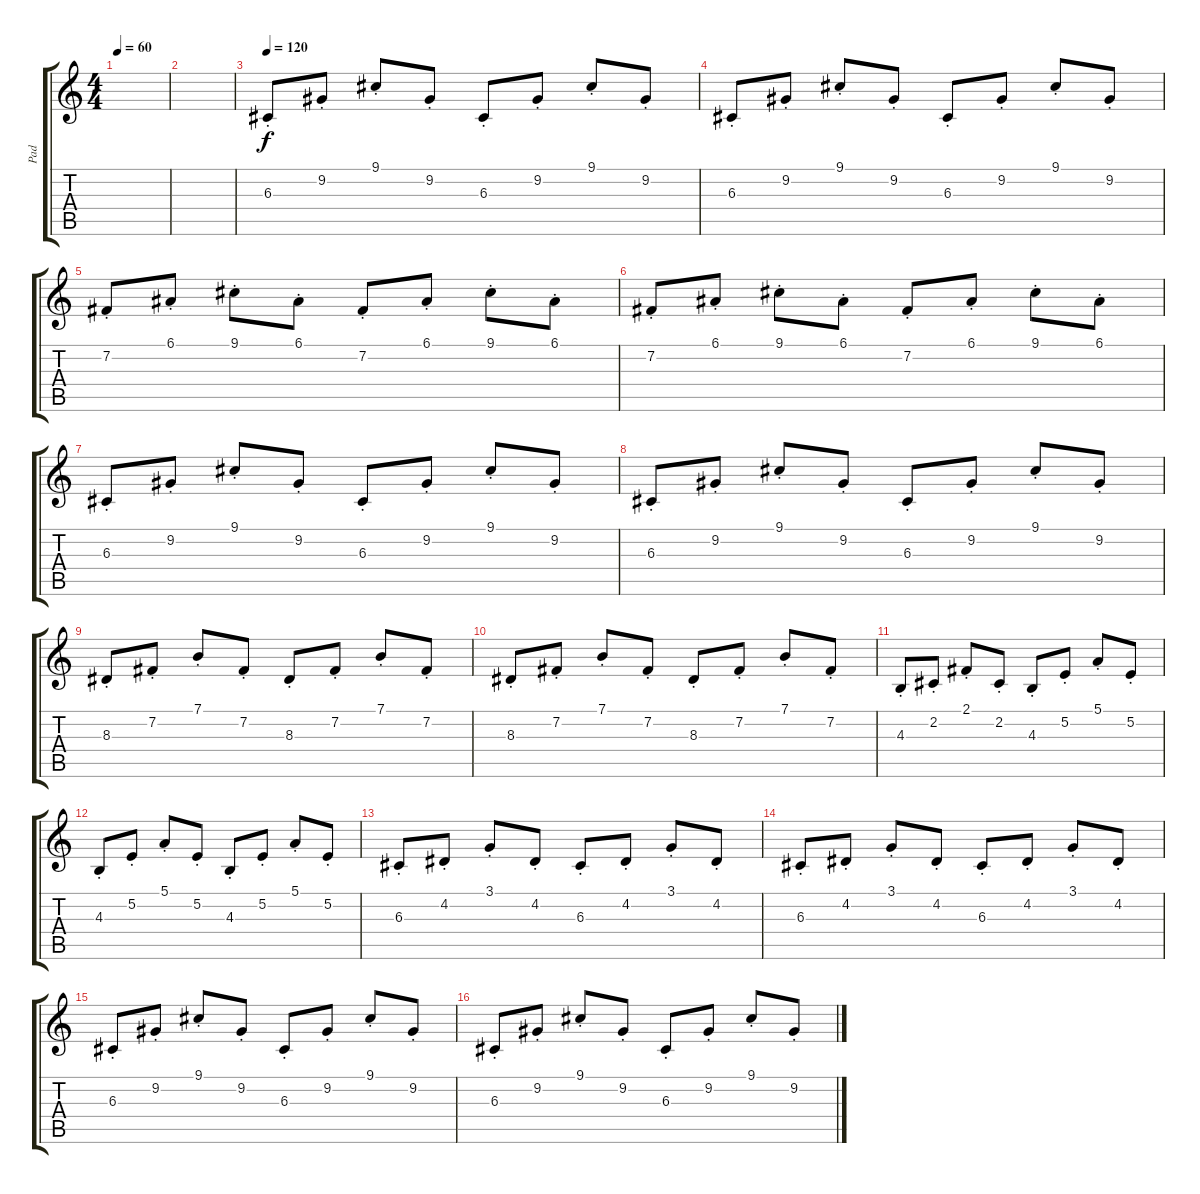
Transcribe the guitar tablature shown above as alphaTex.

\track ("Pad" "Pad") {instrument pad1newage}
\staff {score tabs}
\tuning (E4 B3 G3 D3 A2 E2) {hide}
\ts (4 4)
\tempo 60
\clef g2
\ks c
|
|
\tempo 120
6.3{st}.8 9.2{st}.8 9.1{st}.8 9.2{st}.8 6.3{st}.8 9.2{st}.8 9.1{st}.8 9.2{st}.8 |
6.3{st}.8 9.2{st}.8 9.1{st}.8 9.2{st}.8 6.3{st}.8 9.2{st}.8 9.1{st}.8 9.2{st}.8 |
7.2{st}.8 6.1{st}.8 9.1{st}.8 6.1{st}.8 7.2{st}.8 6.1{st}.8 9.1{st}.8 6.1{st}.8 |
7.2{st}.8 6.1{st}.8 9.1{st}.8 6.1{st}.8 7.2{st}.8 6.1{st}.8 9.1{st}.8 6.1{st}.8 |
6.3{st}.8 9.2{st}.8 9.1{st}.8 9.2{st}.8 6.3{st}.8 9.2{st}.8 9.1{st}.8 9.2{st}.8 |
6.3{st}.8 9.2{st}.8 9.1{st}.8 9.2{st}.8 6.3{st}.8 9.2{st}.8 9.1{st}.8 9.2{st}.8 |
8.3{st}.8 7.2{st}.8 7.1{st}.8 7.2{st}.8 8.3{st}.8 7.2{st}.8 7.1{st}.8 7.2{st}.8 |
8.3{st}.8 7.2{st}.8 7.1{st}.8 7.2{st}.8 8.3{st}.8 7.2{st}.8 7.1{st}.8 7.2{st}.8 |
4.3{st}.8 2.2{st}.8 2.1{st}.8 2.2{st}.8 4.3{st}.8 5.2{st}.8 5.1{st}.8 5.2{st}.8 |
4.3{st}.8 5.2{st}.8 5.1{st}.8 5.2{st}.8 4.3{st}.8 5.2{st}.8 5.1{st}.8 5.2{st}.8 |
6.3{st}.8 4.2{st}.8 3.1{st}.8 4.2{st}.8 6.3{st}.8 4.2{st}.8 3.1{st}.8 4.2{st}.8 |
6.3{st}.8 4.2{st}.8 3.1{st}.8 4.2{st}.8 6.3{st}.8 4.2{st}.8 3.1{st}.8 4.2{st}.8 |
6.3{st}.8 9.2{st}.8 9.1{st}.8 9.2{st}.8 6.3{st}.8 9.2{st}.8 9.1{st}.8 9.2{st}.8 |
6.3{st}.8 9.2{st}.8 9.1{st}.8 9.2{st}.8 6.3{st}.8 9.2{st}.8 9.1{st}.8 9.2{st}.8
